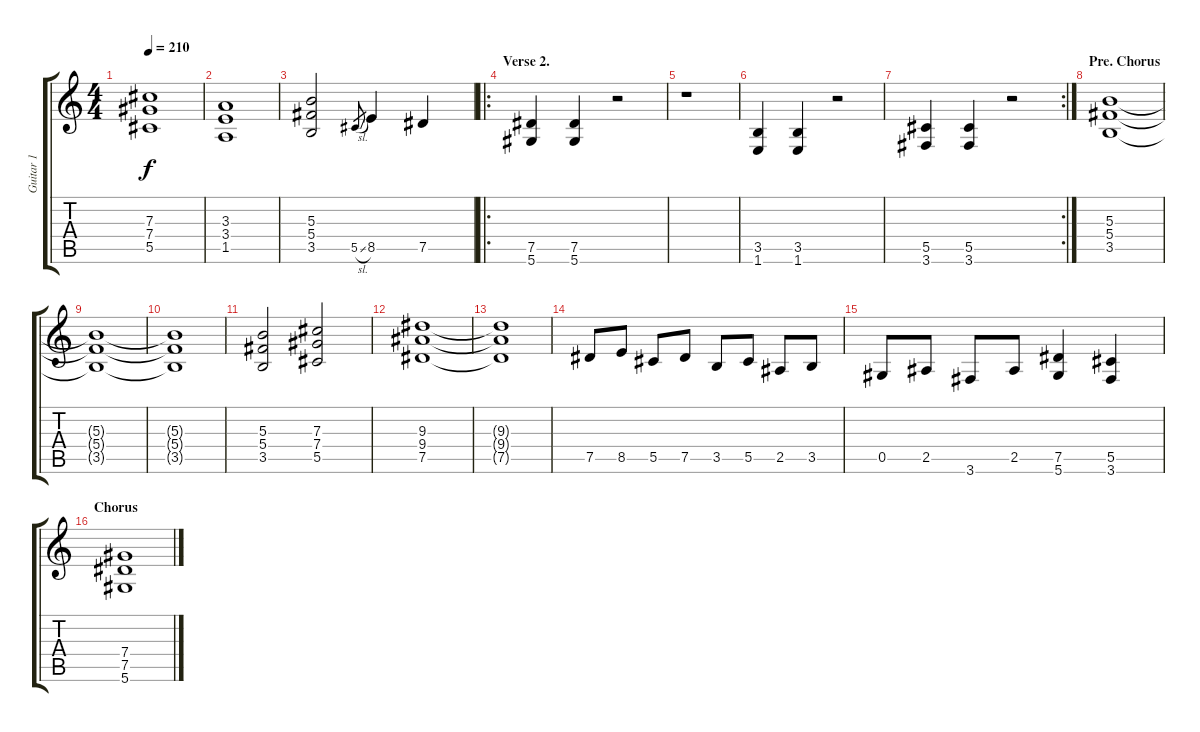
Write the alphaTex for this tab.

\track ("Guitar 1" "Guitar 1") {instrument distortionguitar}
\staff {score tabs}
\tuning (Eb4 Bb3 Gb3 Db3 Ab2 Eb2) {hide}
\ts (4 4)
\tempo 210
\clef g2
\ks c
(7.3{t} 7.4{t} 5.5{t}).1{dy f} |
(3.3 3.4 1.5).1 |
(5.3 5.4 3.5).2 5.5{sl}.8{gr} 8.5.4 7.5.4 |
\ro
\section ("" "Verse 2.")
(7.5 5.6).4 (7.5 5.6).4 r.2 |
r.1 |
(3.5 1.6).4 (3.5 1.6).4 r.2 |
\rc 2
(5.5 3.6).4 (5.5 3.6).4 r.2 |
\section ("" "Pre. Chorus")
(5.3 5.4 3.5).1 |
(5.3{t} 5.4{t} 3.5{t}).1 |
(5.3{t} 5.4{t} 3.5{t}).1 |
(5.3 5.4 3.5).2 (7.3 7.4 5.5).2 |
(9.3 9.4 7.5).1 |
(9.3{t} 9.4{t} 7.5{t}).1 |
7.5.8 8.5.8 5.5.8 7.5.8 3.5.8 5.5.8 2.5.8 3.5.8 |
0.5.8 2.5.8 3.6.8 2.5.8 (7.5 5.6).4 (5.5 3.6).4 |
\section ("" "Chorus")
(7.4 7.5 5.6).1
